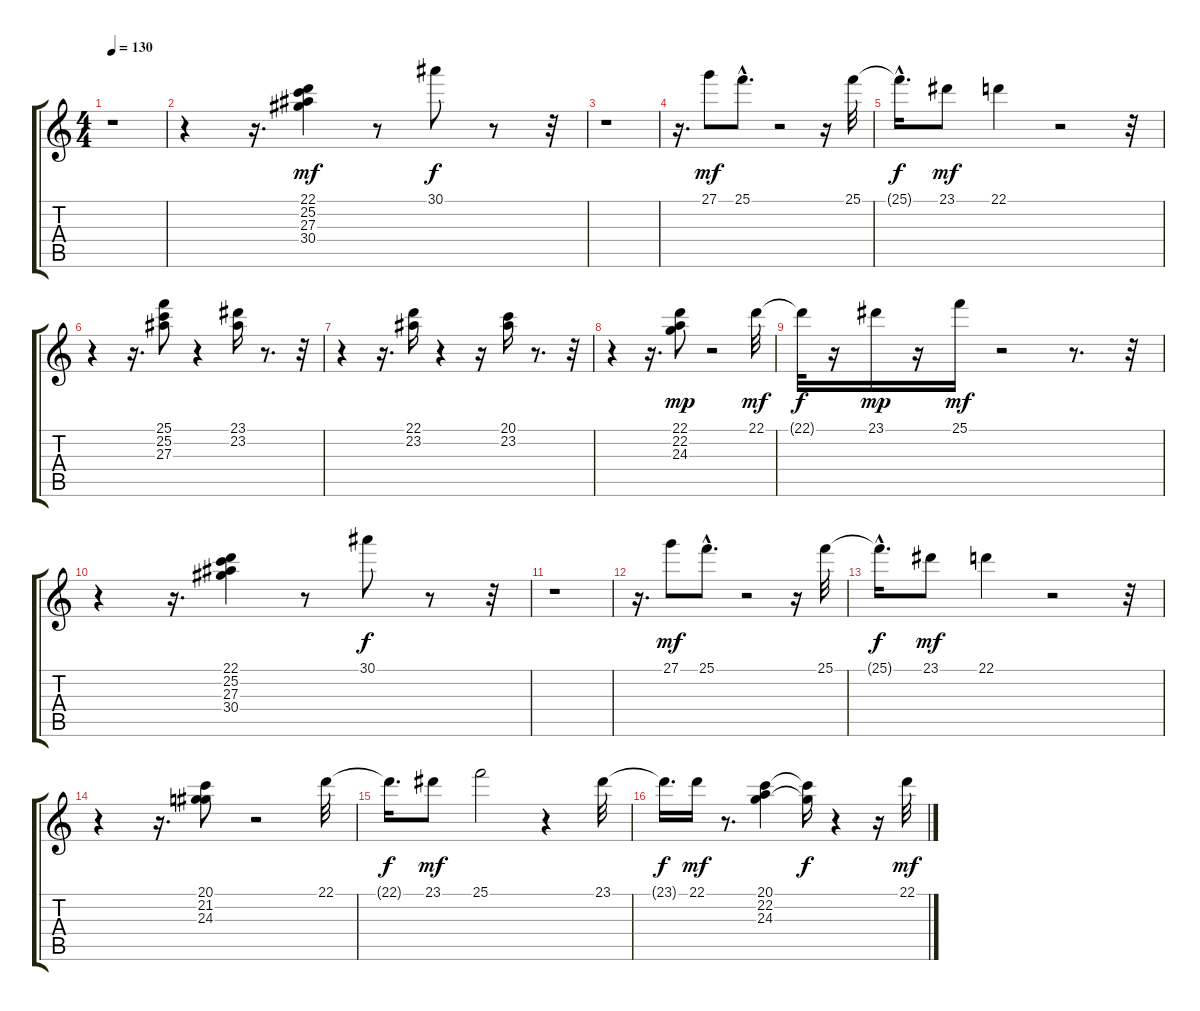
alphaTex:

\track "" {instrument vibraphone}
\staff {score tabs}
\tuning (E4 B3 G3 D3 A2 E2) {hide}
\ts (4 4)
\tempo 130
\clef g2
\ks c
r.1{dy mf} |
r.4 r.16{d} (22.1 25.2 27.3 30.4).4 r.8 30.1.8{dy f} r.8 r.32 |
r.1 |
r.16{d} 27.1.8{dy mf} 25.1{hac}.8{d} r.2 r.16 25.1.32 |
25.1{hac t}.16{d dy f} 23.1.8{dy mf} 22.1.4 r.2 r.32 |
r.4 r.16{d} (25.1 25.2 27.3).8 r.4 (23.1 23.2).16 r.8{d} r.32 |
r.4 r.16{d} (22.1 23.2).16 r.4 r.16 (20.1 23.2).16 r.8{d} r.32 |
r.4 r.16{d} (22.1 22.2 24.3).8{dy mp} r.2 22.1.32{dy mf} |
22.1{t}.32{dy f} r.16 23.1.16{dy mp} r.16 25.1.16{dy mf} r.2 r.8{d} r.32 |
r.4 r.16{d} (22.1 25.2 27.3 30.4).4 r.8 30.1.8{dy f} r.8 r.32 |
r.1 |
r.16{d} 27.1.8{dy mf} 25.1{hac}.8{d} r.2 r.16 25.1.32 |
25.1{hac t}.16{d dy f} 23.1.8{dy mf} 22.1.4 r.2 r.32 |
r.4 r.16{d} (20.1 21.2 24.3).8 r.2 22.1.32 |
22.1{t}.16{d dy f} 23.1.8{dy mf} 25.1.2 r.4 23.1.32 |
23.1{t}.16{d dy f} 22.1.16{dy mf} r.8{d} (20.1 22.2 24.3).4 (20.1{t} 24.3{t}).16{dy f} r.4 r.16 22.1.32{dy mf}
